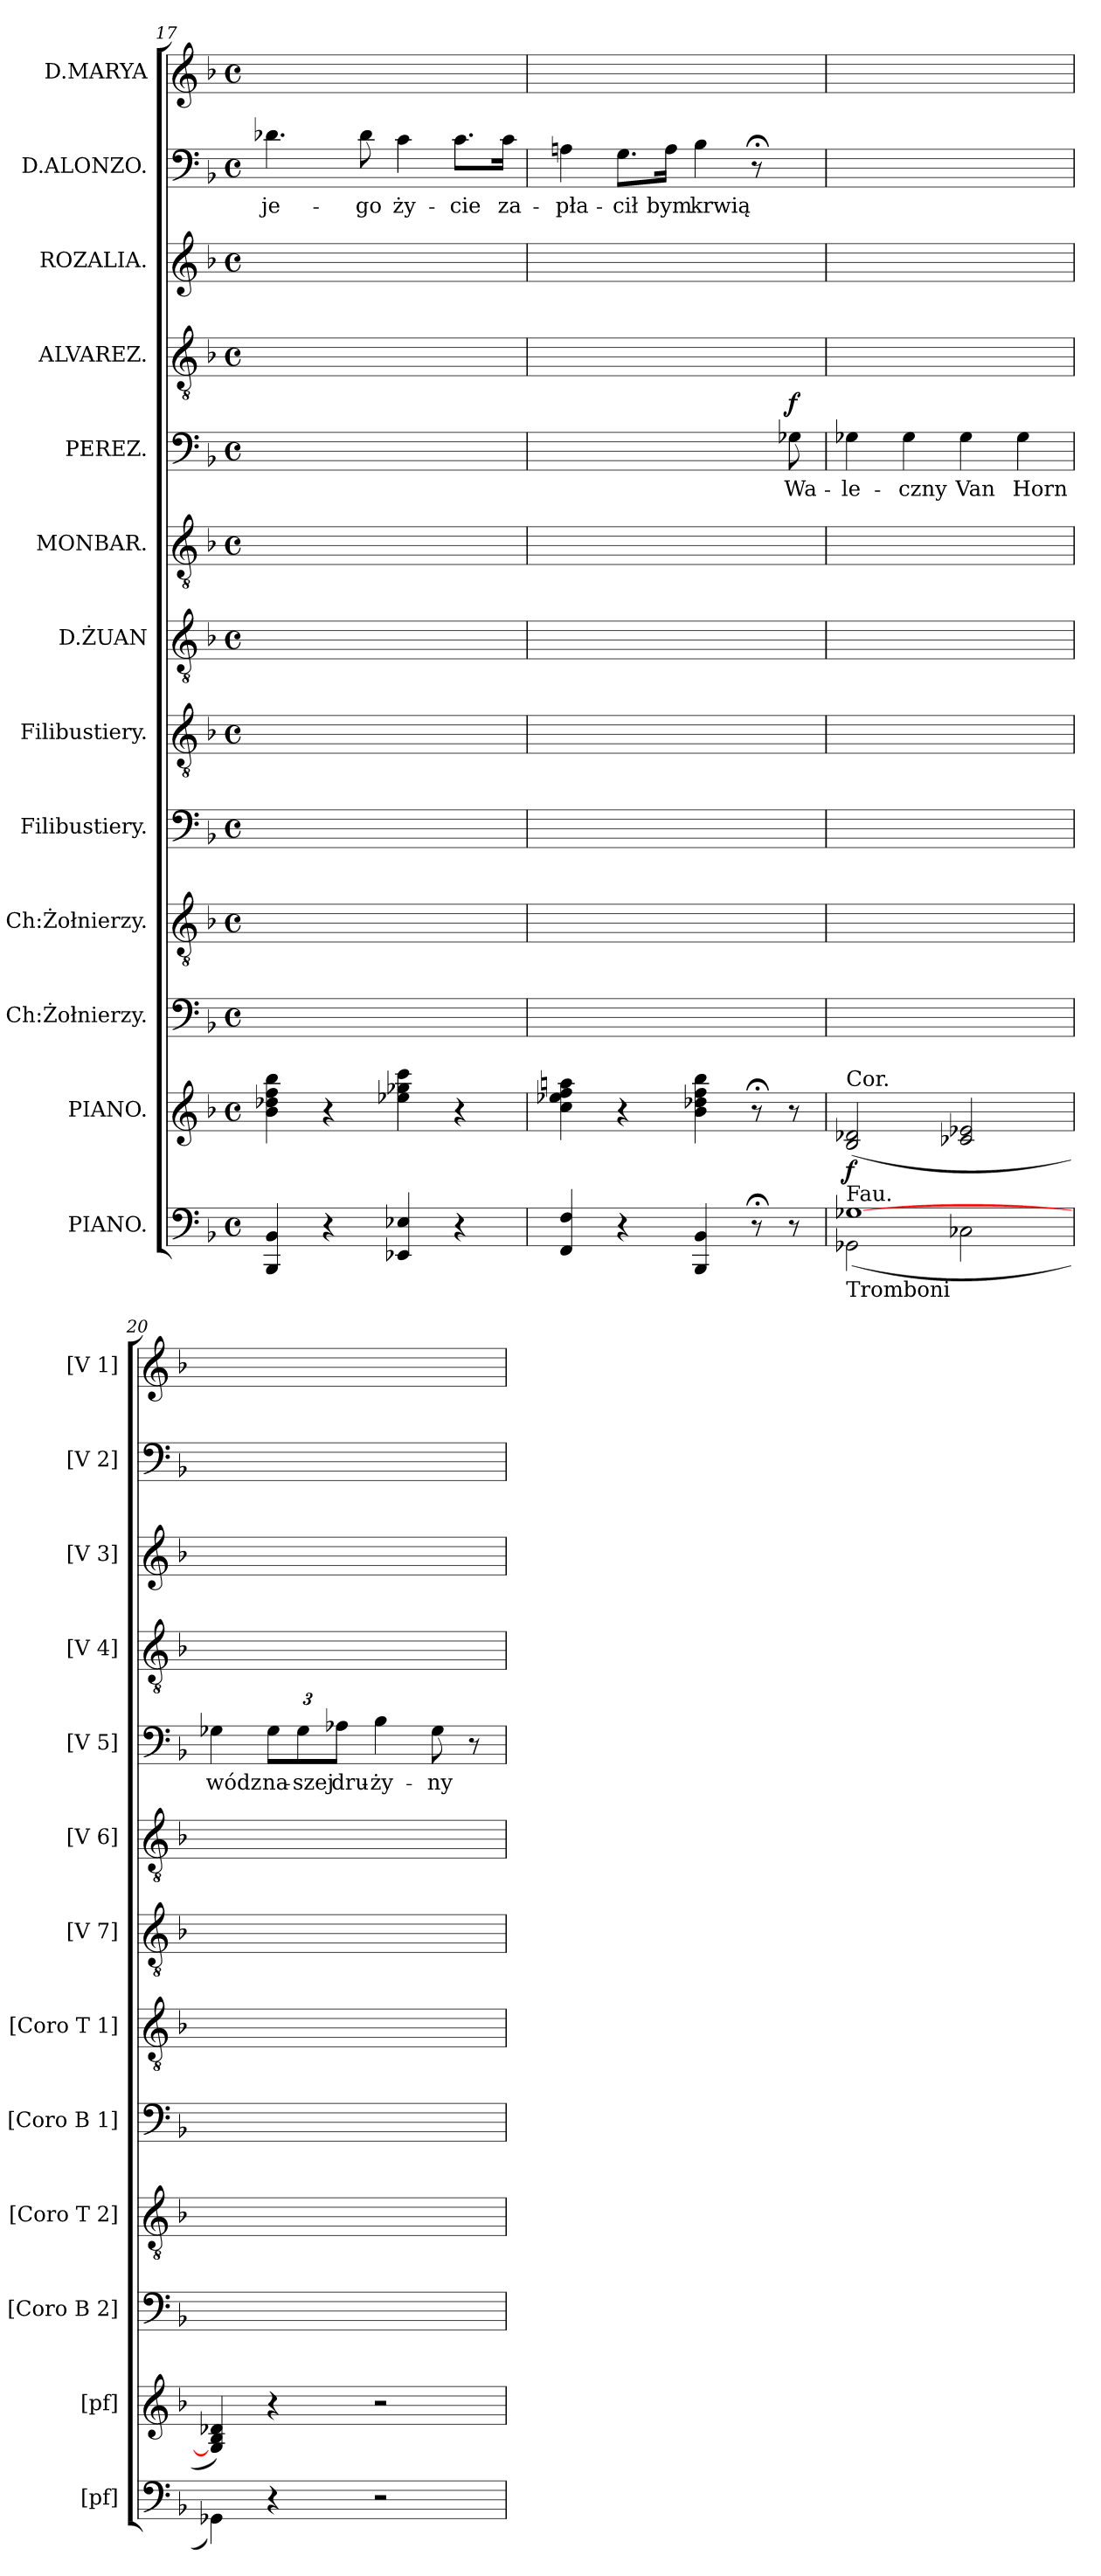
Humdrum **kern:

**kern	**kern	**dynam	**kern	**kern	**kern	**kern	**kern	**kern	**kern	**text	**dynam	**kern	**kern	**kern	**text	**kern
*part13	*part12	*part12	*part11	*part10	*part9	*part8	*part7	*part6	*part5	*part5	*part5	*part4	*part3	*part2	*part2	*part1
*staff13	*staff12	*staff12	*staff11	*staff10	*staff9	*staff8	*staff7	*staff6	*staff5	*staff5	*staff5	*staff4	*staff3	*staff2	*staff2	*staff1
*I"PIANO.	*I"PIANO.	*	*I"Ch:Żołnierzy.	*I"Ch:Żołnierzy.	*I"Filibustiery.	*I"Filibustiery.	*I"D.ŻUAN	*I"MONBAR.	*I"PEREZ.	*	*	*I"ALVAREZ.	*I"ROZALIA.	*I"D.ALONZO.	*	*I"D.MARYA
*I'[pf]	*I'[pf]	*	*I'[Coro B 2]	*I'[Coro T 2]	*I'[Coro B 1]	*I'[Coro T 1]	*I'[V 7]	*I'[V 6]	*I'[V 5]	*	*	*I'[V 4]	*I'[V 3]	*I'[V 2]	*	*I'[V 1]
*clefF4	*clefG2	*	*clefF4	*clefGv2	*clefF4	*clefGv2	*clefGv2	*clefGv2	*clefF4	*	*	*clefGv2	*clefG2	*clefF4	*	*clefG2
*k[b-]	*k[b-]	*	*k[b-]	*k[b-]	*k[b-]	*k[b-]	*k[b-]	*k[b-]	*k[b-]	*	*	*k[b-]	*k[b-]	*k[b-]	*	*k[b-]
*d:	*d:	*	*d:	*d:	*d:	*d:	*d:	*d:	*d:	*	*	*d:	*d:	*d:	*	*d:
*M4/4	*M4/4	*	*M4/4	*M4/4	*M4/4	*M4/4	*M4/4	*M4/4	*M4/4	*	*	*M4/4	*M4/4	*M4/4	*	*M4/4
*met(c)	*met(c)	*	*met(c)	*met(c)	*met(c)	*met(c)	*met(c)	*met(c)	*met(c)	*	*	*met(c)	*met(c)	*met(c)	*	*met(c)
=17	=17	=17	=17	=17	=17	=17	=17	=17	=17	=17	=17	=17	=17	=17	=17	=17
4BBB-/ 4BB-/	4b-\ 4dd-X\ 4ff\ 4bb-\	.	1ryy	1ryy	1ryy	1ryy	1ryy	1ryy	1ryy	.	.	1ryy	1ryy	4.d-X\	-je-	1ryy
4r	4r	.	.	.	.	.	.	.	.	.	.	.	.	.	.	.
.	.	.	.	.	.	.	.	.	.	.	.	.	.	8d-\	-go	.
4EE-X/ 4E-X/	4ee-X\ 4gg-X\ 4ccc\	.	.	.	.	.	.	.	.	.	.	.	.	4c\	ży-	.
4r	4r	.	.	.	.	.	.	.	.	.	.	.	.	8.c\L	-cie	.
.	.	.	.	.	.	.	.	.	.	.	.	.	.	16c\Jk	za-	.
=18	=18	=18	=18	=18	=18	=18	=18	=18	=18	=18	=18	=18	=18	=18	=18	=18
4FF/ 4F/	4cc\ 4ee-X\ 4ff\ 4aan\	.	1ryy	1ryy	1ryy	1ryy	1ryy	1ryy	2ryy	.	.	1ryy	1ryy	4An\	-pła-	1ryy
4r	4r	.	.	.	.	.	.	.	.	.	.	.	.	8.G\L	-cił	.
.	.	.	.	.	.	.	.	.	.	.	.	.	.	16A\Jk	bym	.
4BBB-/ 4BB-/	4b-\ 4dd-X\ 4ff\ 4bb-\	.	.	.	.	.	.	.	4ryy	.	.	.	.	4B-\	krwią	.
8r;<	8r;<	.	.	.	.	.	.	.	8ryy	.	.	.	.	8r;<	.	.
!	!	!	!	!	!	!	!	!	!	!	!LO:DY:a	!	!	!	!	!
8r	8r	.	.	.	.	.	.	.	8G-X\	Wa-	f	.	.	8ryy	.	.
=19	=19	=19	=19	=19	=19	=19	=19	=19	=19	=19	=19	=19	=19	=19	=19	=19
*^	*	*	*	*	*	*	*	*	*	*	*	*	*	*	*	*
!	!	!LO:TX:a:t=Cor.	!	!	!	!	!	!	!	!	!	!	!	!	!	!	!
!LO:TX:a:t=Fau.	!	!	!	!	!	!	!	!	!	!	!	!	!	!	!	!	!
!LO:TX:b:t=Tromboni	!	!	!	!	!	!	!	!	!	!	!	!	!	!	!	!	!
[>1G-X	(2GG-X\	(>2B-/ 2d-X/	f	1ryy	1ryy	1ryy	1ryy	1ryy	1ryy	4G-X\	-le-	.	1ryy	1ryy	1ryy	.	1ryy
.	.	.	.	.	.	.	.	.	.	4G-\	-czny	.	.	.	.	.	.
.	2C-X\	2c-X/ 2e-X/	.	.	.	.	.	.	.	4G-\	Van	.	.	.	.	.	.
.	.	.	.	.	.	.	.	.	.	4G-\	Horn	.	.	.	.	.	.
*v	*v	*	*	*	*	*	*	*	*	*	*	*	*	*	*	*	*
=20	=20	=20	=20	=20	=20	=20	=20	=20	=20	=20	=20	=20	=20	=20	=20	=20
4GG-X\)	4G-]/ 4B-/ 4d-X/)	.	1ryy	1ryy	1ryy	1ryy	1ryy	1ryy	4G-X\	wódz	.	1ryy	1ryy	1ryy	.	1ryy
*	*	*	*	*	*	*	*	*	*Xbrackettup	*	*	*	*	*	*	*
4r	4r	.	.	.	.	.	.	.	12G-\L	na-	.	.	.	.	.	.
.	.	.	.	.	.	.	.	.	12G-\	-szej	.	.	.	.	.	.
.	.	.	.	.	.	.	.	.	12A-X\J	dru-	.	.	.	.	.	.
2r	2r	.	.	.	.	.	.	.	4B-\	-ży-	.	.	.	.	.	.
.	.	.	.	.	.	.	.	.	8G-\	-ny	.	.	.	.	.	.
.	.	.	.	.	.	.	.	.	8r	.	.	.	.	.	.	.
=	=	=	=	=	=	=	=	=	=	=	=	=	=	=	=	=
*-	*-	*-	*-	*-	*-	*-	*-	*-	*-	*-	*-	*-	*-	*-	*-	*-
